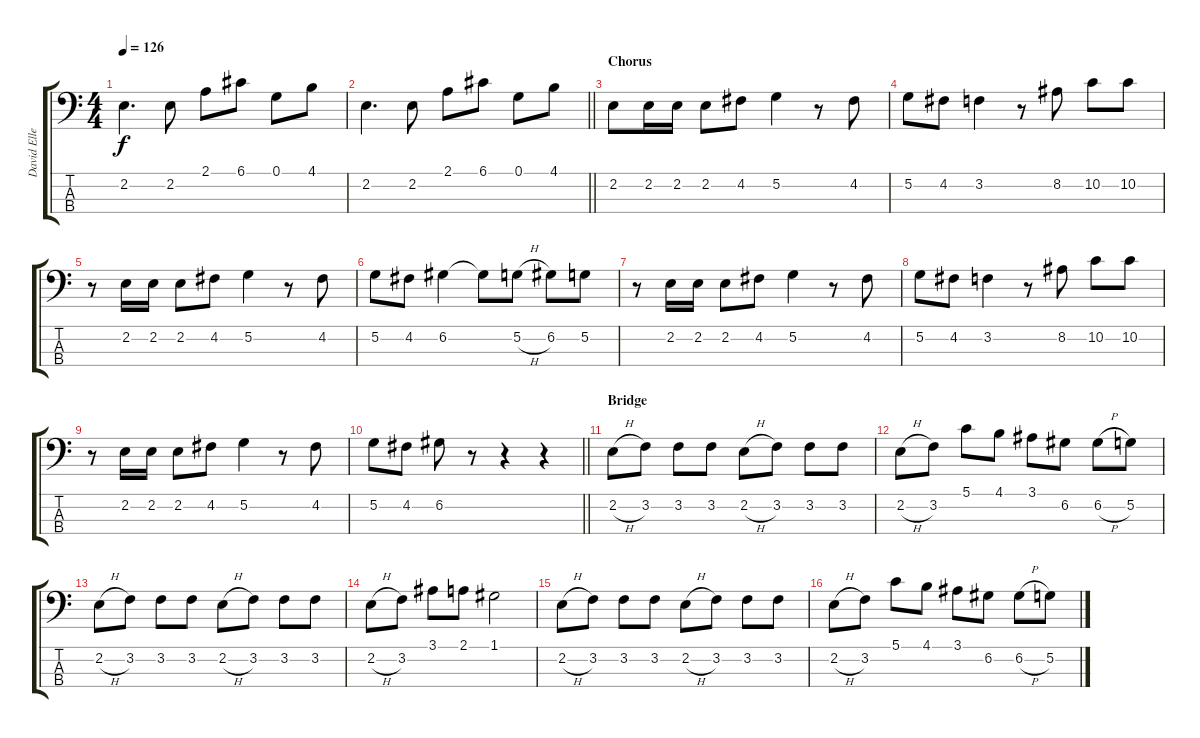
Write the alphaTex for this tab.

\track ("David Ellefson" "David Elle") {instrument electricbassfinger}
\staff {score tabs}
\tuning (G2 D2 A1 E1) {hide}
\ts (4 4)
\tempo 126
\clef f4
\ks c
2.2.4{d dy f} 2.2.8 2.1.8 6.1.8 0.1.8 4.1.8 |
\barLineRight lightlight
2.2.4{d} 2.2.8 2.1.8 6.1.8 0.1.8 4.1.8 |
\section ("" "Chorus")
2.2.8 2.2.16 2.2.16 2.2.8 4.2.8 5.2.4 r.8 4.2.8 |
5.2.8 4.2.8 3.2.4 r.8 8.2.8 10.2.8 10.2.8 |
r.8 2.2.16 2.2.16 2.2.8 4.2.8 5.2.4 r.8 4.2.8 |
5.2.8 4.2.8 6.2.4 6.2{t}.8 5.2{h}.8 6.2.8 5.2.8 |
r.8 2.2.16 2.2.16 2.2.8 4.2.8 5.2.4 r.8 4.2.8 |
5.2.8 4.2.8 3.2.4 r.8 8.2.8 10.2.8 10.2.8 |
r.8 2.2.16 2.2.16 2.2.8 4.2.8 5.2.4 r.8 4.2.8 |
\barLineRight lightlight
5.2.8 4.2.8 6.2.8 r.8 r.4 r.4 |
\section ("" "Bridge")
2.2{h}.8 3.2.8 3.2.8 3.2.8 2.2{h}.8 3.2.8 3.2.8 3.2.8 |
2.2{h}.8 3.2.8 5.1.8 4.1.8 3.1.8 6.2.8 6.2{h}.8 5.2.8 |
2.2{h}.8 3.2.8 3.2.8 3.2.8 2.2{h}.8 3.2.8 3.2.8 3.2.8 |
2.2{h}.8 3.2.8 3.1.8 2.1.8 1.1.2 |
2.2{h}.8 3.2.8 3.2.8 3.2.8 2.2{h}.8 3.2.8 3.2.8 3.2.8 |
2.2{h}.8 3.2.8 5.1.8 4.1.8 3.1.8 6.2.8 6.2{h}.8 5.2.8
